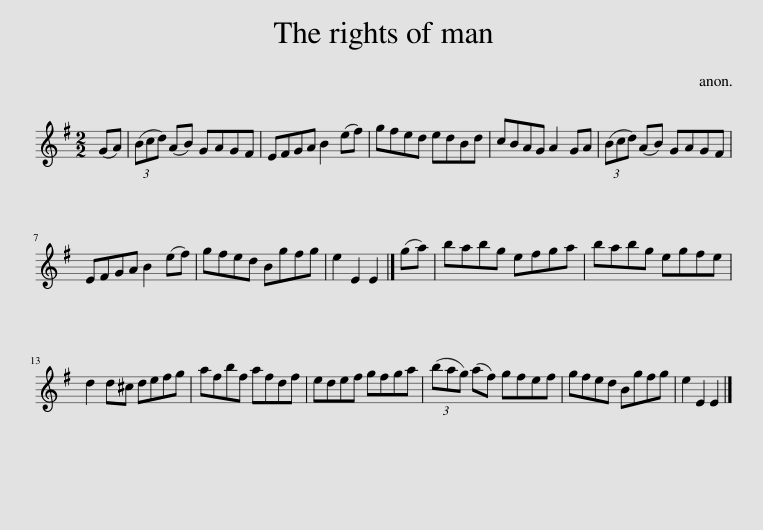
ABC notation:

X:1
L:1/8
M:2/2
I:linebreak $
K:Emin
V:1 treble
V:1
 (GA) | (3(Bcd) (AB) GAGF | EFGA B2 (ef) | gfed edBd | cBAG A2 GA | %5
 (3(Bcd) (AB) GAGF |$ EFGA B2 (ef) | gfed Bgfg | e2 E2 E2 |] (ga) | %10
 babg efga | babg egfe |$ d2 d^c defg | afbf afdf | edef gfga | %15
 (3(bag) (af) gfef | gfed Bgfg | e2 E2 E2 |] %18
